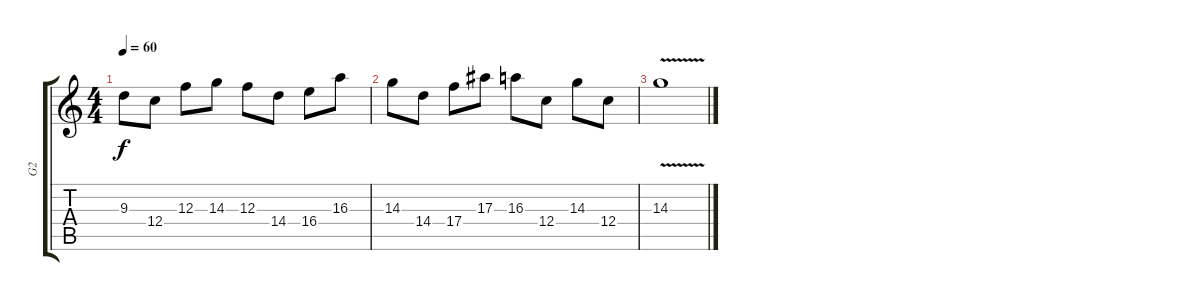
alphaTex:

\track ("G2" "G2") {instrument distortionguitar}
\staff {score tabs}
\tuning (D4 A3 F3 C3 G2 C2) {hide}
\ts (4 4)
\tempo 60
\clef g2
\ks c
9.3.8{dy f} 12.4.8 12.3.8 14.3.8 12.3.8 14.4.8 16.4.8 16.3.8 |
14.3.8 14.4.8 17.4.8 17.3.8 16.3.8 12.4.8 14.3.8 12.4.8 |
14.3{v}.1
